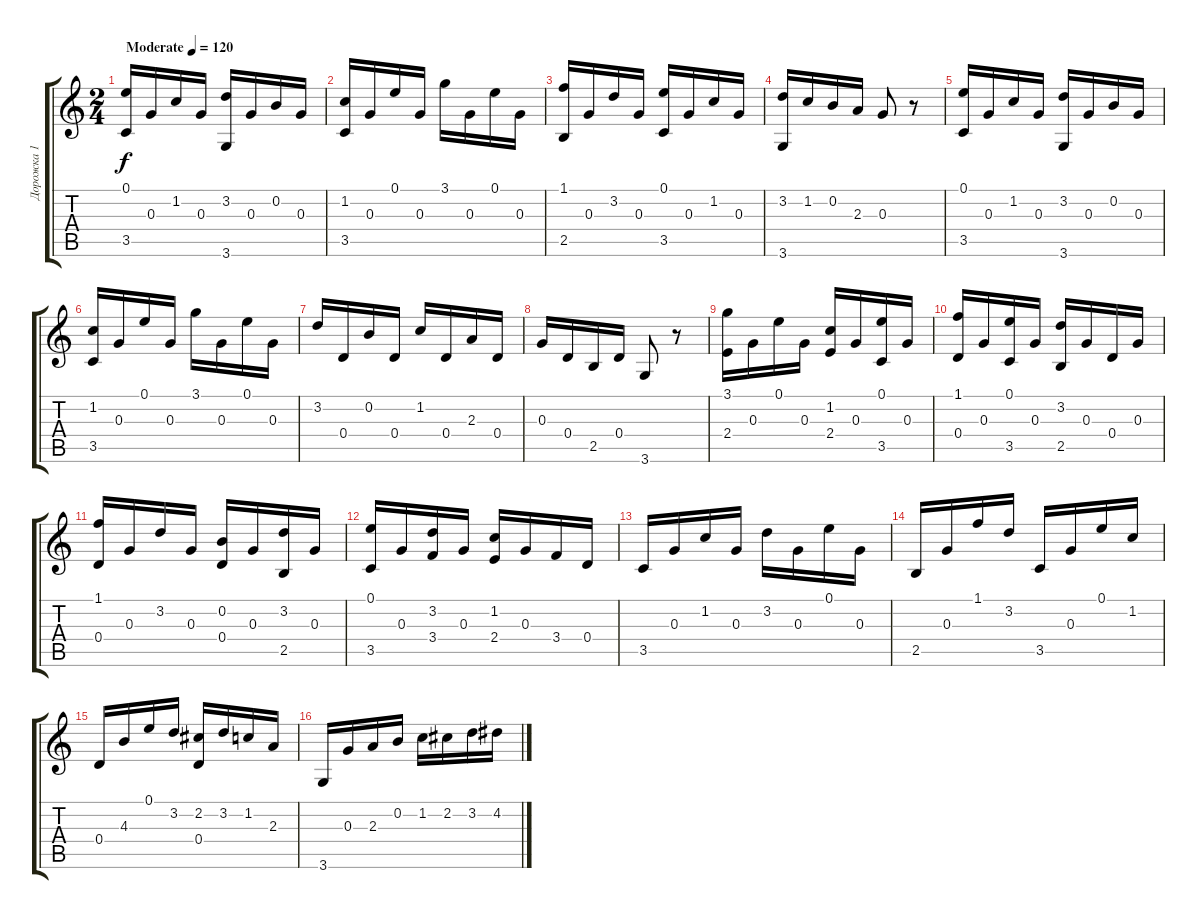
\track ("Дорожка 1" "Дорожка 1") {instrument acousticguitarnylon}
\staff {score tabs}
\tuning (E4 B3 G3 D3 A2 E2) {hide}
\ts (2 4)
\tempo (120 "Moderate")
\clef g2
\ks c
(0.1 3.5).16{dy f instrument acousticguitarnylon} 0.3.16 1.2.16 0.3.16 (3.2 3.6).16 0.3.16 0.2.16 0.3.16 |
(1.2 3.5).16 0.3.16 0.1.16 0.3.16 3.1.16 0.3.16 0.1.16 0.3.16 |
(1.1 2.5).16 0.3.16 3.2.16 0.3.16 (0.1 3.5).16 0.3.16 1.2.16 0.3.16 |
(3.2 3.6).16 1.2.16 0.2.16 2.3.16 0.3.8 r.8 |
(0.1 3.5).16 0.3.16 1.2.16 0.3.16 (3.2 3.6).16 0.3.16 0.2.16 0.3.16 |
(1.2 3.5).16 0.3.16 0.1.16 0.3.16 3.1.16 0.3.16 0.1.16 0.3.16 |
3.2.16 0.4.16 0.2.16 0.4.16 1.2.16 0.4.16 2.3.16 0.4.16 |
0.3.16 0.4.16 2.5.16 0.4.16 3.6.8 r.8 |
(3.1 2.4).16 0.3.16 0.1.16 0.3.16 (1.2 2.4).16 0.3.16 (0.1 3.5).16 0.3.16 |
(1.1 0.4).16 0.3.16 (0.1 3.5).16 0.3.16 (3.2 2.5).16 0.3.16 0.4.16 0.3.16 |
(1.1 0.4).16 0.3.16 3.2.16 0.3.16 (0.2 0.4).16 0.3.16 (3.2 2.5).16 0.3.16 |
(0.1 3.5).16 0.3.16 (3.2 3.4).16 0.3.16 (1.2 2.4).16 0.3.16 3.4.16 0.4.16 |
3.5.16 0.3.16 1.2.16 0.3.16 3.2.16 0.3.16 0.1.16 0.3.16 |
2.5.16 0.3.16 1.1.16 3.2.16 3.5.16 0.3.16 0.1.16 1.2.16 |
0.4.16 4.3.16 0.1.16 3.2.16 (2.2 0.4).16 3.2.16 1.2.16 2.3.16 |
3.6.16 0.3.16 2.3.16 0.2.16 1.2.16 2.2.16 3.2.16 4.2.16
